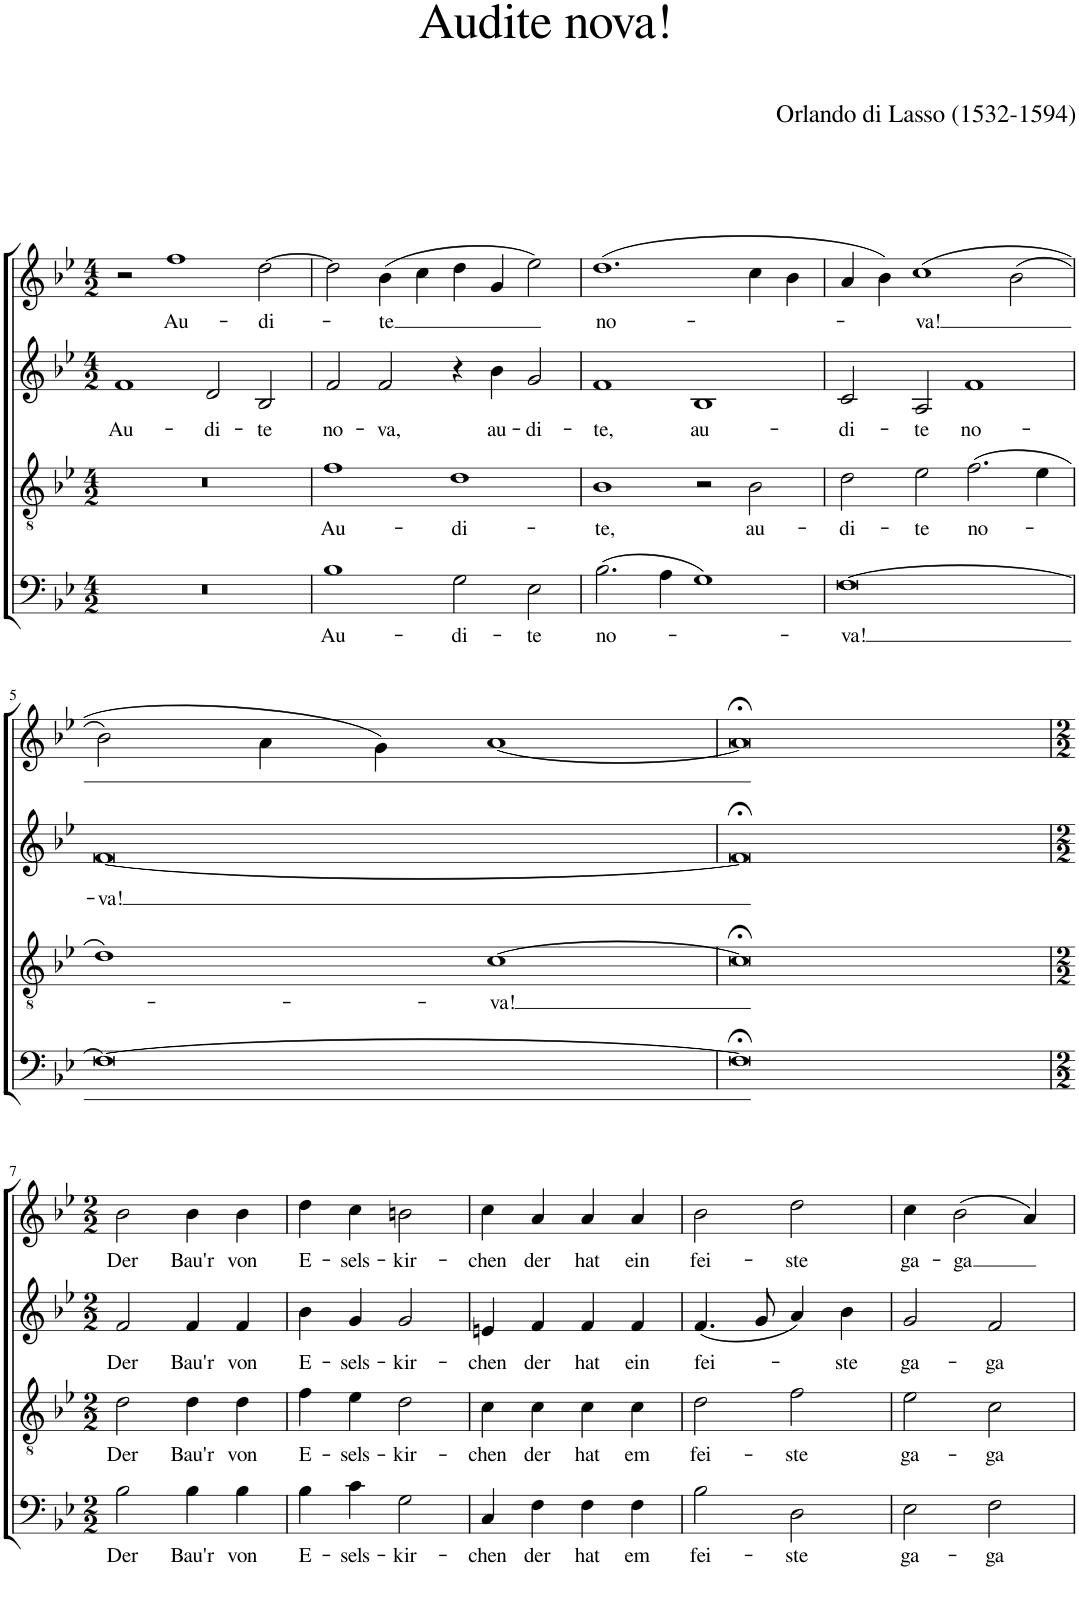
**kern	**text	**kern	**text	**kern	**text	**kern	**text
*part4	*part4	*part3	*part3	*part2	*part2	*part1	*part1
*staff4	*staff4	*staff3	*staff3	*staff2	*staff2	*staff1	*staff1
*I"Bass	*	*I"Tenor	*	*I"Alto	*	*I"Soprano	*
*clefF4	*	*clefGv2	*	*clefG2	*	*clefG2	*
*k[b-e-]	*	*k[b-e-]	*	*k[b-e-]	*	*k[b-e-]	*
*M4/2	*	*M4/2	*	*M4/2	*	*M4/2	*
=1	=1	=1	=1	=1	=1	=1	=1
!	!	!	!	!	!LO:LY:b	!	!
0r	.	0r	.	1f	Au-	2r	.
!	!	!	!	!	!	!	!LO:LY:b
.	.	.	.	.	.	1ff	Au-
!	!	!	!	!	!LO:LY:b	!	!
.	.	.	.	2d/	di-	.	.
!	!	!	!	!	!LO:LY:b	!	!LO:LY:b
.	.	.	.	2B-/	te	[2dd\	di-
=2	=2	=2	=2	=2	=2	=2	=2
!	!LO:LY:b	!	!LO:LY:b	!	!LO:LY:b	!	!
1B-	Au-	1f	Au-	2f/	no-	2dd\]	.
!	!	!	!	!	!LO:LY:b	!	!LO:LY:b
.	.	.	.	2f/	va,	(4b-\	-te
.	.	.	.	.	.	4cc\	.
!	!LO:LY:b	!	!LO:LY:b	!	!	!	!
2G\	di-	1d	di-	4r	.	4dd\	.
!	!	!	!	!	!LO:LY:b	!	!
.	.	.	.	4b-\	au-	4g/	.
!	!LO:LY:b	!	!	!	!LO:LY:b	!	!
2E-\	te	.	.	2g/	di-	2ee-\)	.
=3	=3	=3	=3	=3	=3	=3	=3
!	!LO:LY:b	!	!LO:LY:b	!	!LO:LY:b	!	!LO:LY:b
(2.B-\	no-	1B-	te,	1f	te,	(1.dd	no-
4A\	.	.	.	.	.	.	.
!	!	!	!	!	!LO:LY:b	!	!
1G)	.	2r	.	1B-	au-	.	.
!	!	!	!LO:LY:b	!	!	!	!
.	.	2B-\	au-	.	.	4cc\	.
.	.	.	.	.	.	4b-\	.
=4	=4	=4	=4	=4	=4	=4	=4
!	!LO:LY:b	!	!LO:LY:b	!	!LO:LY:b	!	!
[0F	-va!	2d\	di-	2c/	di-	4a/	.
.	.	.	.	.	.	4b-\)	.
!	!	!	!LO:LY:b	!	!LO:LY:b	!	!LO:LY:b
.	.	2e-\	te	2A/	te	(1cc	-va!
!	!	!	!LO:LY:b	!	!LO:LY:b	!	!
.	.	(2.f\	no-	1f	no-	.	.
.	.	.	.	.	.	(2b-\	.
.	.	4e-\	.	.	.	.	.
!!LO:LB:g=z
=5	=5	=5	=5	=5	=5	=5	=5
!	!	!	!	!	!LO:LY:b	!	!
0F_	.	1d)	.	[0f	va!	2b-\)	.
.	.	.	.	.	.	4a\	.
.	.	.	.	.	.	4g\)	.
!	!	!	!LO:LY:b	!	!	!	!
.	.	[1c	-va!	.	.	[1a	.
=6	=6	=6	=6	=6	=6	=6	=6
0F;<]	.	0c;<]	.	0f;<]	.	0a;<]	.
!!LO:LB:g=z
=7	=7	=7	=7	=7	=7	=7	=7
*M2/2	*	*M2/2	*	*M2/2	*	*M2/2	*
!	!LO:LY:b	!	!LO:LY:b	!	!LO:LY:b	!	!LO:LY:b
2B-\	Der	2d\	Der	2f/	Der	2b-\	Der
!	!LO:LY:b	!	!LO:LY:b	!	!LO:LY:b	!	!LO:LY:b
4B-\	Bau'r	4d\	Bau'r	4f/	Bau'r	4b-\	Bau'r
!	!LO:LY:b	!	!LO:LY:b	!	!LO:LY:b	!	!LO:LY:b
4B-\	von	4d\	von	4f/	von	4b-\	von
=8	=8	=8	=8	=8	=8	=8	=8
!	!LO:LY:b	!	!LO:LY:b	!	!LO:LY:b	!	!LO:LY:b
4B-\	E-	4f\	E-	4b-\	E-	4dd\	E-
!	!LO:LY:b	!	!LO:LY:b	!	!LO:LY:b	!	!LO:LY:b
4c\	sels-	4e-\	sels-	4g/	sels-	4cc\	sels-
!	!LO:LY:b	!	!LO:LY:b	!	!LO:LY:b	!	!LO:LY:b
2G\	kir-	2d\	kir-	2g/	kir-	2bn\	kir-
=9	=9	=9	=9	=9	=9	=9	=9
!	!LO:LY:b	!	!LO:LY:b	!	!LO:LY:b	!	!LO:LY:b
4C/	chen	4c\	chen	4en/	chen	4cc\	chen
!	!LO:LY:b	!	!LO:LY:b	!	!LO:LY:b	!	!LO:LY:b
4F\	der	4c\	der	4f/	der	4a/	der
!	!LO:LY:b	!	!LO:LY:b	!	!LO:LY:b	!	!LO:LY:b
4F\	hat	4c\	hat	4f/	hat	4a/	hat
!	!LO:LY:b	!	!LO:LY:b	!	!LO:LY:b	!	!LO:LY:b
4F\	em	4c\	em	4f/	ein	4a/	ein
=10	=10	=10	=10	=10	=10	=10	=10
!	!LO:LY:b	!	!LO:LY:b	!	!LO:LY:b	!	!LO:LY:b
2B-\	fei-	2d\	fei-	(4.f/	fei-	2b-\	fei-
.	.	.	.	8g/	.	.	.
!	!LO:LY:b	!	!LO:LY:b	!	!	!	!LO:LY:b
2D\	ste	2f\	ste	4a/)	.	2dd\	ste
!	!	!	!	!	!LO:LY:b	!	!
.	.	.	.	4b-\	-ste	.	.
=11	=11	=11	=11	=11	=11	=11	=11
!	!LO:LY:b	!	!LO:LY:b	!	!LO:LY:b	!	!LO:LY:b
2E-\	ga-	2e-\	ga-	2g/	ga-	4cc\	ga-
!	!	!	!	!	!	!	!LO:LY:b
.	.	.	.	.	.	(2b-\	ga
!	!LO:LY:b	!	!LO:LY:b	!	!LO:LY:b	!	!
2F\	ga	2c\	ga	2f/	ga	.	.
.	.	.	.	.	.	4a/)	.
=	=	=	=	=	=	=	=
*-	*-	*-	*-	*-	*-	*-	*-
